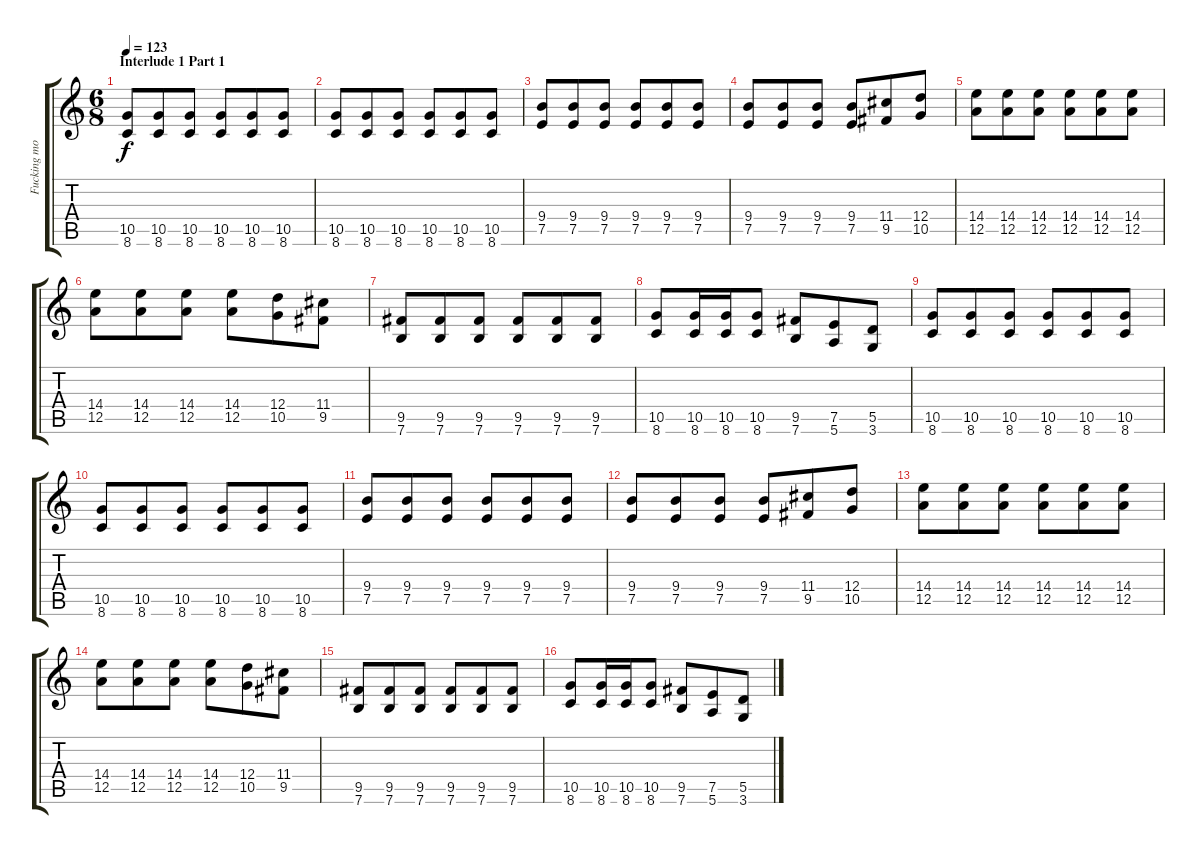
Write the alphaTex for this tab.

\track ("Fucking morten!! GOD!!" "Fucking mo") {instrument distortionguitar}
\staff {score tabs}
\tuning (E4 B3 G3 D3 A2 E2) {hide}
\ts (6 8)
\section ("" "Interlude 1 Part 1")
\tempo 123
\clef g2
\ks c
(10.5 8.6).8{dy f} (10.5 8.6).8 (10.5 8.6).8 (10.5 8.6).8 (10.5 8.6).8 (10.5 8.6).8 |
(10.5 8.6).8 (10.5 8.6).8 (10.5 8.6).8 (10.5 8.6).8 (10.5 8.6).8 (10.5 8.6).8 |
(9.4 7.5).8 (9.4 7.5).8 (9.4 7.5).8 (9.4 7.5).8 (9.4 7.5).8 (9.4 7.5).8 |
(9.4 7.5).8 (9.4 7.5).8 (9.4 7.5).8 (9.4 7.5).8 (11.4 9.5).8 (12.4 10.5).8 |
(14.4 12.5).8 (14.4 12.5).8 (14.4 12.5).8 (14.4 12.5).8 (14.4 12.5).8 (14.4 12.5).8 |
(14.4 12.5).8 (14.4 12.5).8 (14.4 12.5).8 (14.4 12.5).8 (12.4 10.5).8 (11.4 9.5).8 |
(9.5 7.6).8 (9.5 7.6).8 (9.5 7.6).8 (9.5 7.6).8 (9.5 7.6).8 (9.5 7.6).8 |
(10.5 8.6).8 (10.5 8.6).16 (10.5 8.6).16 (10.5 8.6).8 (9.5 7.6).8 (7.5 5.6).8 (5.5 3.6).8 |
(10.5 8.6).8 (10.5 8.6).8 (10.5 8.6).8 (10.5 8.6).8 (10.5 8.6).8 (10.5 8.6).8 |
(10.5 8.6).8 (10.5 8.6).8 (10.5 8.6).8 (10.5 8.6).8 (10.5 8.6).8 (10.5 8.6).8 |
(9.4 7.5).8 (9.4 7.5).8 (9.4 7.5).8 (9.4 7.5).8 (9.4 7.5).8 (9.4 7.5).8 |
(9.4 7.5).8 (9.4 7.5).8 (9.4 7.5).8 (9.4 7.5).8 (11.4 9.5).8 (12.4 10.5).8 |
(14.4 12.5).8 (14.4 12.5).8 (14.4 12.5).8 (14.4 12.5).8 (14.4 12.5).8 (14.4 12.5).8 |
(14.4 12.5).8 (14.4 12.5).8 (14.4 12.5).8 (14.4 12.5).8 (12.4 10.5).8 (11.4 9.5).8 |
(9.5 7.6).8 (9.5 7.6).8 (9.5 7.6).8 (9.5 7.6).8 (9.5 7.6).8 (9.5 7.6).8 |
(10.5 8.6).8 (10.5 8.6).16 (10.5 8.6).16 (10.5 8.6).8 (9.5 7.6).8 (7.5 5.6).8 (5.5 3.6).8
